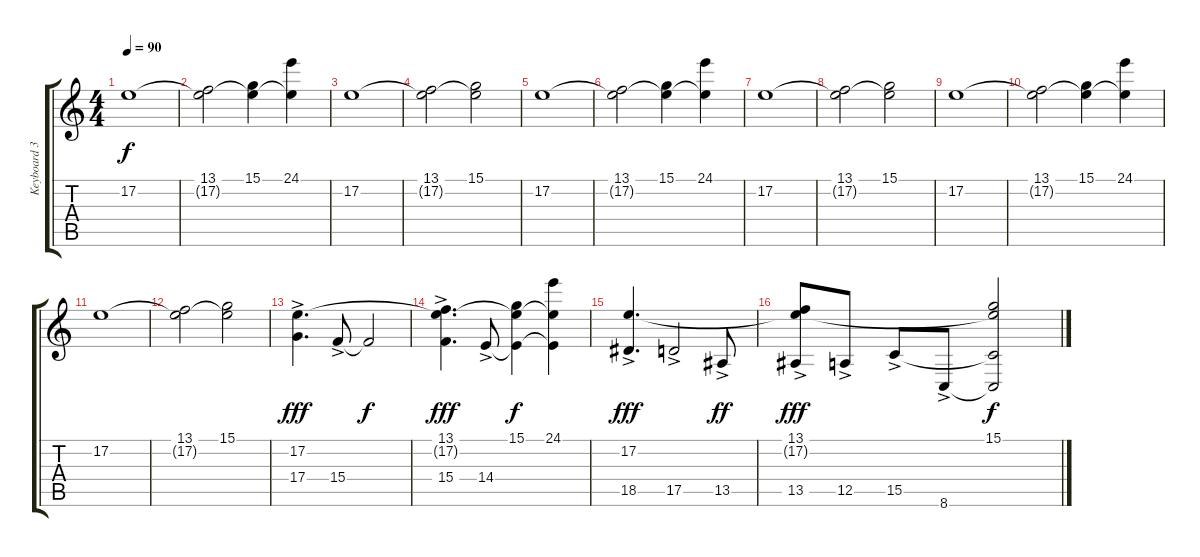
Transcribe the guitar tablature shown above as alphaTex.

\track ("Keyboard 3" "Keyboard 3") {instrument pad7halo}
\staff {score tabs}
\tuning (E4 B3 G3 D3 A2 E2) {hide}
\ts (4 4)
\tempo 90
\clef g2
\ks c
17.2.1{dy f} |
(13.1 17.2{t}).2 (15.1 17.2{t}).4 (24.1 17.2{t}).4 |
17.2.1 |
(13.1 17.2{t}).2 (15.1 17.2{t}).2 |
17.2.1 |
(13.1 17.2{t}).2 (15.1 17.2{t}).4 (24.1 17.2{t}).4 |
17.2.1 |
(13.1 17.2{t}).2 (15.1 17.2{t}).2 |
17.2.1 |
(13.1 17.2{t}).2 (15.1 17.2{t}).4 (24.1 17.2{t}).4 |
17.2.1 |
(13.1 17.2{t}).2 (15.1 17.2{t}).2 |
(17.2 17.4{ac}).4{d dy fff} 15.4{ac}.8 15.4{t}.2{dy f} |
(13.1 17.2{t} 15.4{ac}).4{d dy fff} 14.4{ac}.8 (15.1 17.2{t} 14.4{t}).4{dy f} (24.1 17.2{t} 14.4{t}).4 |
(17.2 18.5{ac}).4{d dy fff} 17.5{ac}.2 13.5{ac}.8{dy ff} |
(13.1 17.2{t} 13.5{ac}).8{dy fff} 12.5{ac}.8 15.5{ac}.8 8.6{ac}.8 (15.1 17.2{t} 15.5{t} 8.6{t}).2{dy f}
